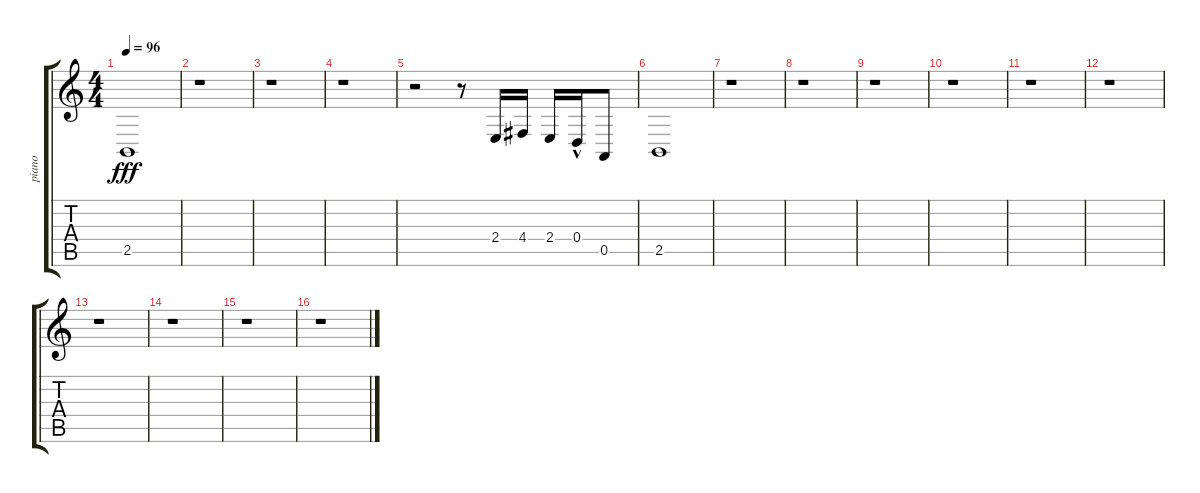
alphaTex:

\track ("piano" "piano") {instrument electricgrandpiano}
\staff {score tabs}
\tuning (E4 B3 G3 D3 A2 E2) {hide}
\ts (4 4)
\tempo 96
\clef g2
\ks c
2.5.1{dy fff} |
r.1 |
r.1 |
r.1 |
r.2 r.8 2.4.16 4.4.16 2.4.16 0.4{hac}.16 0.5.8 |
2.5.1 |
r.1 |
r.1 |
r.1 |
r.1 |
r.1 |
r.1 |
r.1 |
r.1 |
r.1 |
r.1
